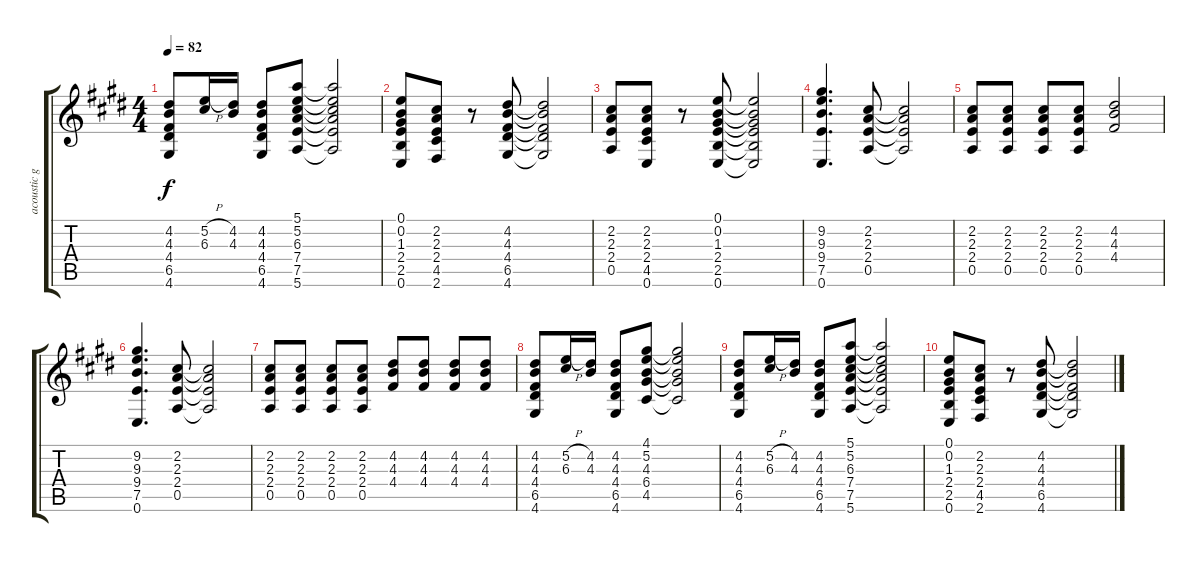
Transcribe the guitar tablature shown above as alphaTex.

\track ("acoustic guitar" "acoustic g") {instrument acousticguitarsteel}
\staff {score tabs}
\tuning (E4 B3 G3 D3 A2 E2) {hide}
\ts (4 4)
\tempo 82
\clef g2
\ks e
(4.2 4.3 4.4 6.5 4.6).8{dy f} (5.2{h} 6.3).16 (4.2 4.3).16 (4.2 4.3 4.4 6.5 4.6).8 (5.1 5.2 6.3 7.4 7.5 5.6).8 (5.1{t} 5.2{t} 6.3{t} 7.4{t} 7.5{t} 5.6{t}).2 |
(0.1 0.2 1.3 2.4 2.5 0.6).8 (2.2 2.3 2.4 4.5 2.6).8 r.8 (4.2 4.3 4.4 6.5 4.6).8 (4.2{t} 4.3{t} 4.4{t} 6.5{t} 4.6{t}).2 |
(2.2 2.3 2.4 0.5).8 (2.2 2.3 2.4 4.5 0.6).8 r.8 (0.1 0.2 1.3 2.4 2.5 0.6).8 (0.1{t} 0.2{t} 1.3{t} 2.4{t} 2.5{t} 0.6{t}).2 |
(9.2 9.3 9.4 7.5 0.6).4{d} (2.2 2.3 2.4 0.5).8 (2.2{t} 2.3{t} 2.4{t} 0.5{t}).2 |
(2.2 2.3 2.4 0.5).8 (2.2 2.3 2.4 0.5).8 (2.2 2.3 2.4 0.5).8 (2.2 2.3 2.4 0.5).8 (4.2 4.3 4.4).2 |
(9.2 9.3 9.4 7.5 0.6).4{d} (2.2 2.3 2.4 0.5).8 (2.2{t} 2.3{t} 2.4{t} 0.5{t}).2 |
(2.2 2.3 2.4 0.5).8 (2.2 2.3 2.4 0.5).8 (2.2 2.3 2.4 0.5).8 (2.2 2.3 2.4 0.5).8 (4.2 4.3 4.4).8 (4.2 4.3 4.4).8 (4.2 4.3 4.4).8 (4.2 4.3 4.4).8 |
(4.2 4.3 4.4 6.5 4.6).8 (5.2{h} 6.3).16 (4.2 4.3).16 (4.2 4.3 4.4 6.5 4.6).8 (4.1 5.2 4.3 6.4 4.5).8 (4.1{t} 5.2{t} 4.3{t} 6.4{t} 4.5{t}).2 |
(4.2 4.3 4.4 6.5 4.6).8 (5.2{h} 6.3).16 (4.2 4.3).16 (4.2 4.3 4.4 6.5 4.6).8 (5.1 5.2 6.3 7.4 7.5 5.6).8 (5.1{t} 5.2{t} 6.3{t} 7.4{t} 7.5{t} 5.6{t}).2 |
(0.1 0.2 1.3 2.4 2.5 0.6).8 (2.2 2.3 2.4 4.5 2.6).8 r.8 (4.2 4.3 4.4 6.5 4.6).8 (4.2{t} 4.3{t} 4.4{t} 6.5{t} 4.6{t}).2
